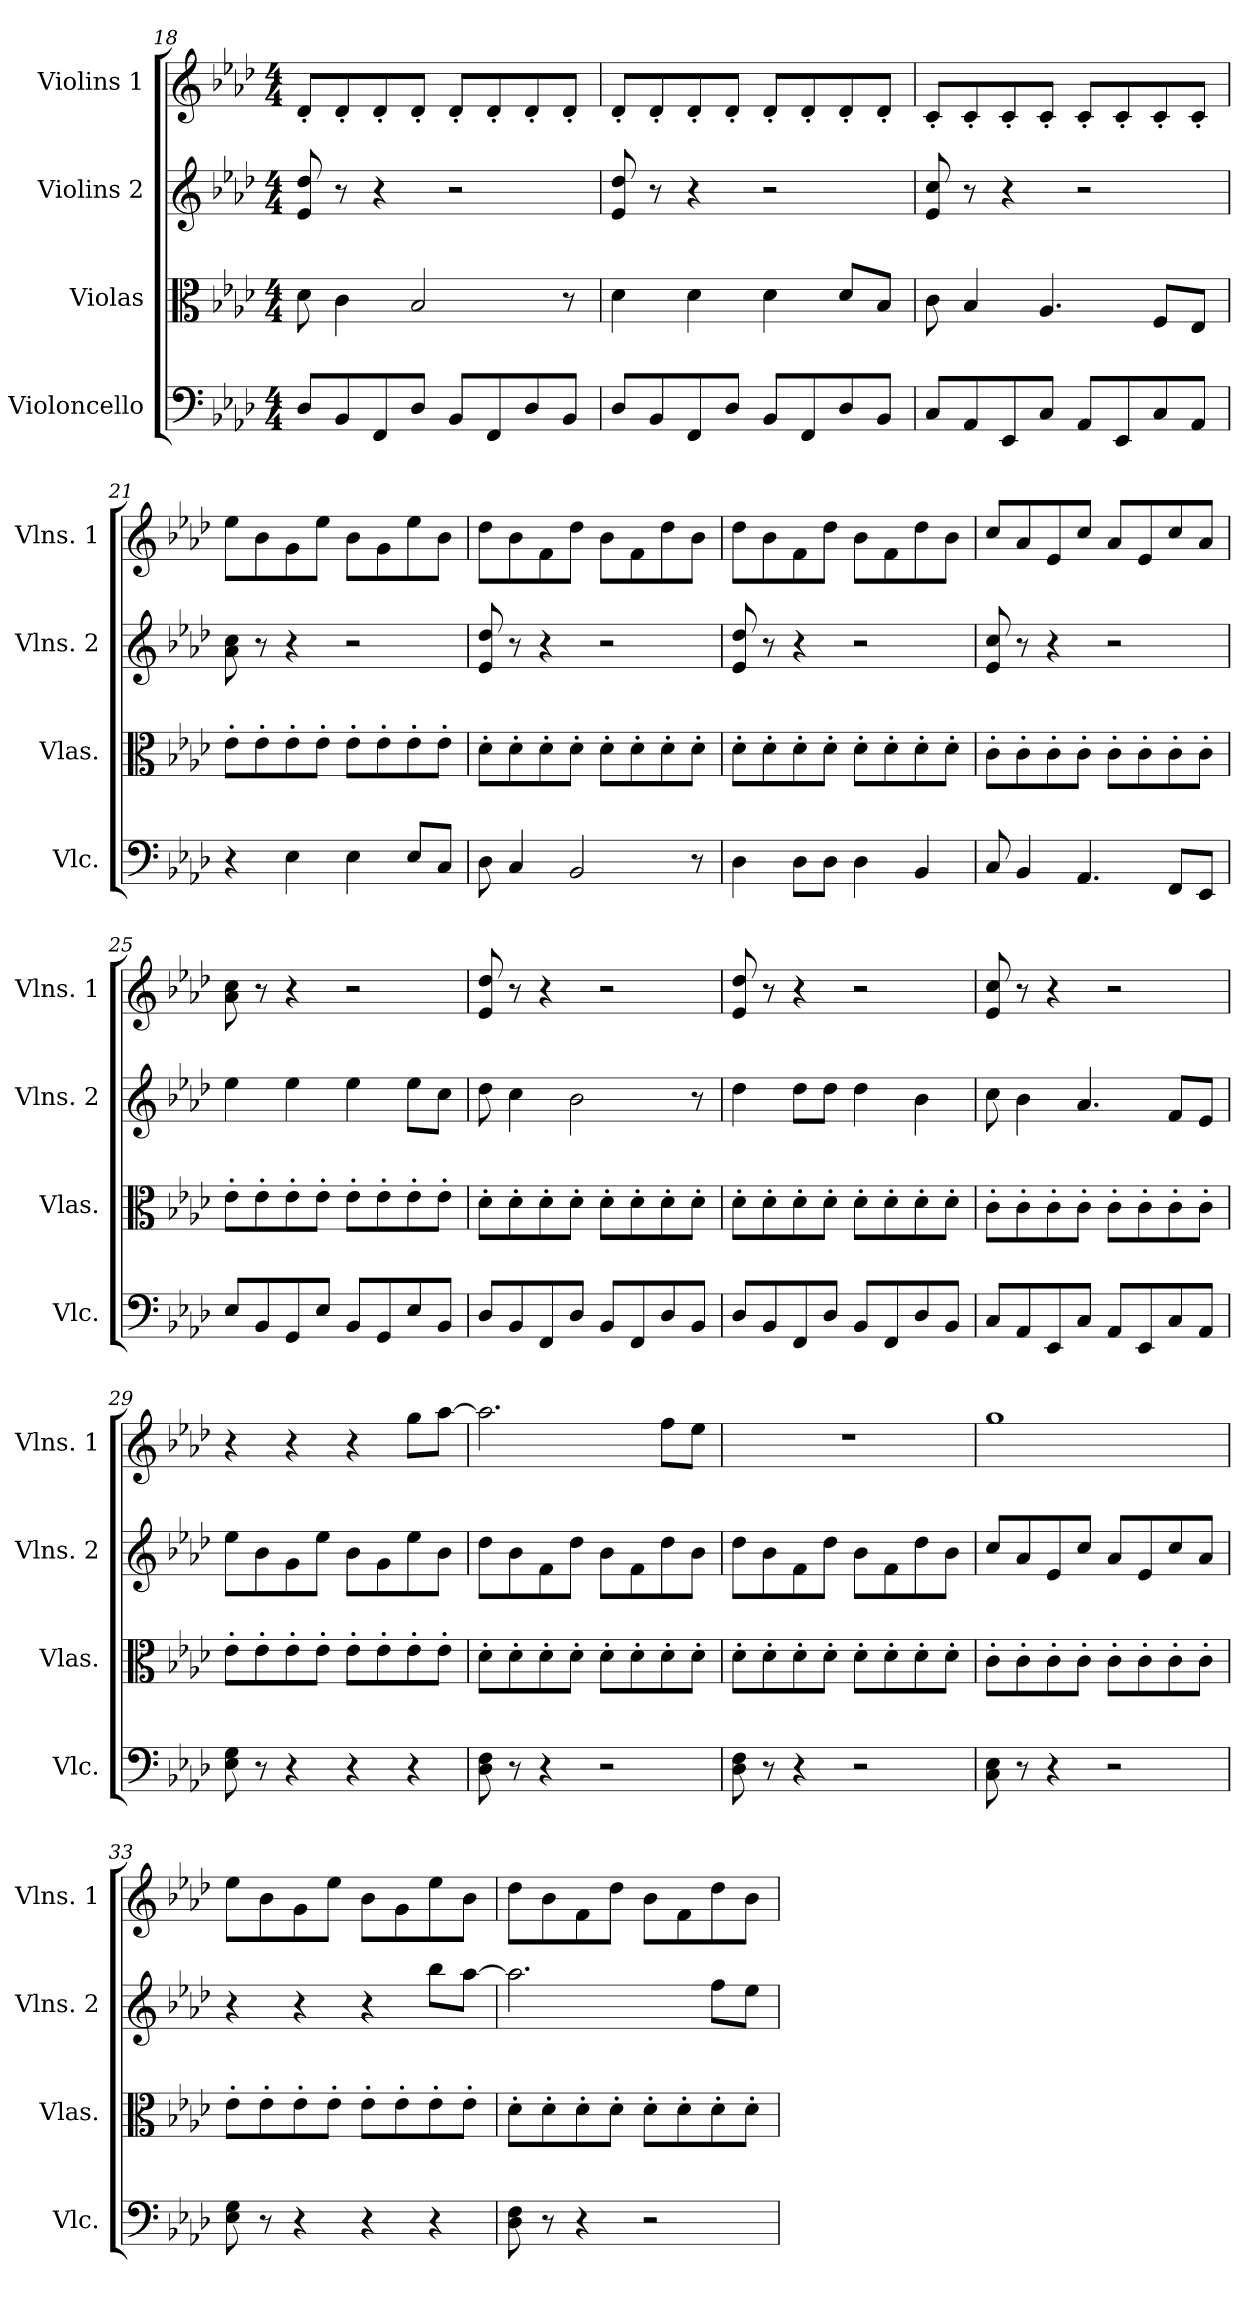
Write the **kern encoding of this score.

**kern	**kern	**kern	**kern
*part4	*part3	*part2	*part1
*staff4	*staff3	*staff2	*staff1
*I"Violoncello	*I"Violas	*I"Violins 2	*I"Violins 1
*I'Vlc.	*I'Vlas.	*I'Vlns. 2	*I'Vlns. 1
*clefF4	*clefC3	*clefG2	*clefG2
*k[b-e-a-d-]	*k[b-e-a-d-]	*k[b-e-a-d-]	*k[b-e-a-d-]
*A-:	*A-:	*A-:	*A-:
*M4/4	*M4/4	*M4/4	*M4/4
=18	=18	=18	=18
8D-/L	8d-\	8e-/ 8dd-/	8d-'/L
8BB-/	4c\	8r	8d-'/
8FF/	.	4r	8d-'/
8D-/J	2B-/	.	8d-'/J
8BB-/L	.	2r	8d-'/L
8FF/	.	.	8d-'/
8D-/	.	.	8d-'/
8BB-/J	8r	.	8d-'/J
=19	=19	=19	=19
8D-/L	4d-\	8e-/ 8dd-/	8d-'/L
8BB-/	.	8r	8d-'/
8FF/	4d-\	4r	8d-'/
8D-/J	.	.	8d-'/J
8BB-/L	4d-\	2r	8d-'/L
8FF/	.	.	8d-'/
8D-/	8d-/L	.	8d-'/
8BB-/J	8B-/J	.	8d-'/J
=20	=20	=20	=20
8C/L	8c\	8e-/ 8cc/	8c'/L
8AA-/	4B-/	8r	8c'/
8EE-/	.	4r	8c'/
8C/J	4.A-/	.	8c'/J
8AA-/L	.	2r	8c'/L
8EE-/	.	.	8c'/
8C/	8F/L	.	8c'/
8AA-/J	8E-/J	.	8c'/J
!!LO:PB:g=z
=21	=21	=21	=21
4r	8e-'\L	8a-\ 8cc\	8ee-\L
.	8e-'\	8r	8b-\
4E-\	8e-'\	4r	8g\
.	8e-'\J	.	8ee-\J
4E-\	8e-'\L	2r	8b-\L
.	8e-'\	.	8g\
8E-/L	8e-'\	.	8ee-\
8C/J	8e-'\J	.	8b-\J
=22	=22	=22	=22
8D-\	8d-'\L	8e-/ 8dd-/	8dd-\L
4C/	8d-'\	8r	8b-\
.	8d-'\	4r	8f\
2BB-/	8d-'\J	.	8dd-\J
.	8d-'\L	2r	8b-\L
.	8d-'\	.	8f\
.	8d-'\	.	8dd-\
8r	8d-'\J	.	8b-\J
=23	=23	=23	=23
4D-\	8d-'\L	8e-/ 8dd-/	8dd-\L
.	8d-'\	8r	8b-\
8D-\L	8d-'\	4r	8f\
8D-\J	8d-'\J	.	8dd-\J
4D-\	8d-'\L	2r	8b-\L
.	8d-'\	.	8f\
4BB-/	8d-'\	.	8dd-\
.	8d-'\J	.	8b-\J
=24	=24	=24	=24
8C/	8c'\L	8e-/ 8cc/	8cc/L
4BB-/	8c'\	8r	8a-/
.	8c'\	4r	8e-/
4.AA-/	8c'\J	.	8cc/J
.	8c'\L	2r	8a-/L
.	8c'\	.	8e-/
8FF/L	8c'\	.	8cc/
8EE-/J	8c'\J	.	8a-/J
!!LO:LB:g=z
=25	=25	=25	=25
8E-/L	8e-'\L	4ee-\	8a-\ 8cc\
8BB-/	8e-'\	.	8r
8GG/	8e-'\	4ee-\	4r
8E-/J	8e-'\J	.	.
8BB-/L	8e-'\L	4ee-\	2r
8GG/	8e-'\	.	.
8E-/	8e-'\	8ee-\L	.
8BB-/J	8e-'\J	8cc\J	.
=26	=26	=26	=26
8D-/L	8d-'\L	8dd-\	8e-/ 8dd-/
8BB-/	8d-'\	4cc\	8r
8FF/	8d-'\	.	4r
8D-/J	8d-'\J	2b-\	.
8BB-/L	8d-'\L	.	2r
8FF/	8d-'\	.	.
8D-/	8d-'\	.	.
8BB-/J	8d-'\J	8r	.
=27	=27	=27	=27
8D-/L	8d-'\L	4dd-\	8e-/ 8dd-/
8BB-/	8d-'\	.	8r
8FF/	8d-'\	8dd-\L	4r
8D-/J	8d-'\J	8dd-\J	.
8BB-/L	8d-'\L	4dd-\	2r
8FF/	8d-'\	.	.
8D-/	8d-'\	4b-\	.
8BB-/J	8d-'\J	.	.
=28	=28	=28	=28
8C/L	8c'\L	8cc\	8e-/ 8cc/
8AA-/	8c'\	4b-\	8r
8EE-/	8c'\	.	4r
8C/J	8c'\J	4.a-/	.
8AA-/L	8c'\L	.	2r
8EE-/	8c'\	.	.
8C/	8c'\	8f/L	.
8AA-/J	8c'\J	8e-/J	.
!!LO:LB:g=z
=29	=29	=29	=29
8E-\ 8G\	8e-'\L	8ee-\L	4r
8r	8e-'\	8b-\	.
4r	8e-'\	8g\	4r
.	8e-'\J	8ee-\J	.
4r	8e-'\L	8b-\L	4r
.	8e-'\	8g\	.
4r	8e-'\	8ee-\	8gg\L
.	8e-'\J	8b-\J	[8aa-\J
=30	=30	=30	=30
8D-\ 8F\	8d-'\L	8dd-\L	2.aa-\]
8r	8d-'\	8b-\	.
4r	8d-'\	8f\	.
.	8d-'\J	8dd-\J	.
2r	8d-'\L	8b-\L	.
.	8d-'\	8f\	.
.	8d-'\	8dd-\	8ff\L
.	8d-'\J	8b-\J	8ee-\J
=31	=31	=31	=31
8D-\ 8F\	8d-'\L	8dd-\L	1r
8r	8d-'\	8b-\	.
4r	8d-'\	8f\	.
.	8d-'\J	8dd-\J	.
2r	8d-'\L	8b-\L	.
.	8d-'\	8f\	.
.	8d-'\	8dd-\	.
.	8d-'\J	8b-\J	.
=32	=32	=32	=32
8C\ 8E-\	8c'\L	8cc/L	1gg
8r	8c'\	8a-/	.
4r	8c'\	8e-/	.
.	8c'\J	8cc/J	.
2r	8c'\L	8a-/L	.
.	8c'\	8e-/	.
.	8c'\	8cc/	.
.	8c'\J	8a-/J	.
!!LO:PB:g=z
=33	=33	=33	=33
8E-\ 8G\	8e-'\L	4r	8ee-\L
8r	8e-'\	.	8b-\
4r	8e-'\	4r	8g\
.	8e-'\J	.	8ee-\J
4r	8e-'\L	4r	8b-\L
.	8e-'\	.	8g\
4r	8e-'\	8bb-\L	8ee-\
.	8e-'\J	[8aa-\J	8b-\J
=34	=34	=34	=34
8D-\ 8F\	8d-'\L	2.aa-\]	8dd-\L
8r	8d-'\	.	8b-\
4r	8d-'\	.	8f\
.	8d-'\J	.	8dd-\J
2r	8d-'\L	.	8b-\L
.	8d-'\	.	8f\
.	8d-'\	8ff\L	8dd-\
.	8d-'\J	8ee-\J	8b-\J
=	=	=	=
*-	*-	*-	*-
